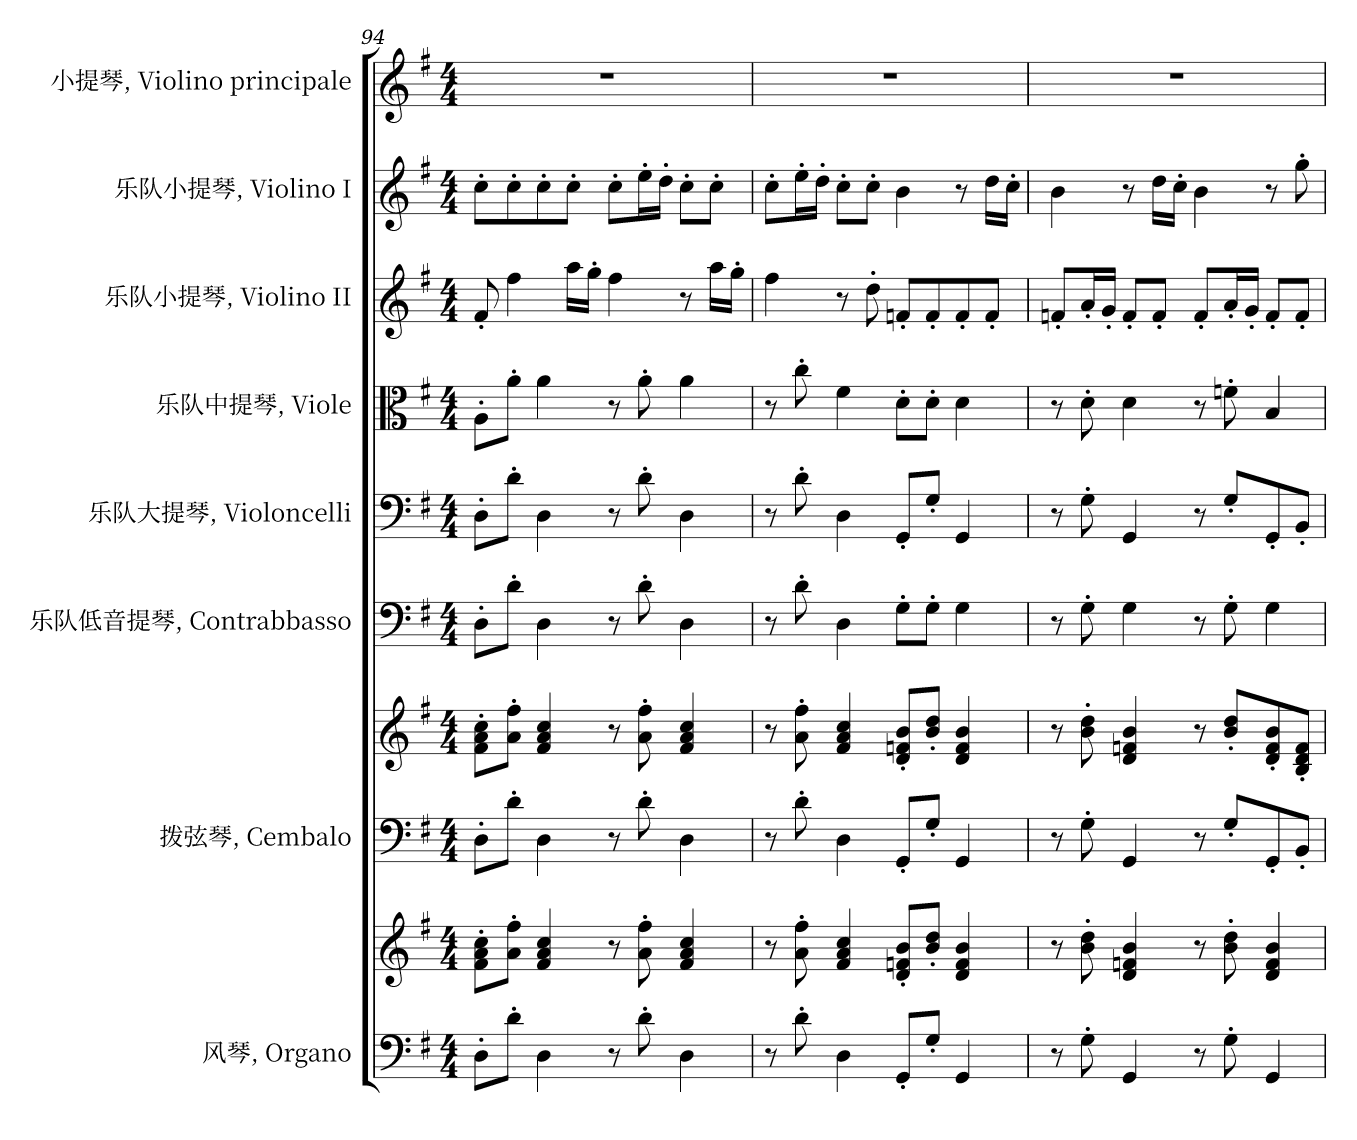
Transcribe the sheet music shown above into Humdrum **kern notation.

**kern	**kern	**kern	**kern	**kern	**kern	**kern	**kern	**kern	**kern
*part8	*part8	*part7	*part7	*part6	*part5	*part4	*part3	*part2	*part1
*staff10	*staff9	*staff8	*staff7	*staff6	*staff5	*staff4	*staff3	*staff2	*staff1
*I"风琴, Organo	*	*I"拨弦琴, Cembalo	*	*I"乐队低音提琴, Contrabbasso	*I"乐队大提琴, Violoncelli	*I"乐队中提琴, Viole	*I"乐队小提琴, Violino II	*I"乐队小提琴, Violino I	*I"小提琴, Violino principale
*I'Org.	*	*	*	*I'Cbs.	*	*	*	*	*I'Vln.
*clefF4	*clefG2	*clefF4	*clefG2	*clefF4	*clefF4	*clefC3	*clefG2	*clefG2	*clefG2
*	*	*	*	*ITrd7c12	*	*	*	*	*
*k[f#]	*k[f#]	*k[f#]	*k[f#]	*k[f#]	*k[f#]	*k[f#]	*k[f#]	*k[f#]	*k[f#]
*M4/4	*M4/4	*M4/4	*M4/4	*M4/4	*M4/4	*M4/4	*M4/4	*M4/4	*M4/4
=94	=94	=94	=94	=94	=94	=94	=94	=94	=94
8D'\L	8f#\' 8a\' 8cc\'L	8D'\L	8f#\' 8a\' 8cc\'L	8DD'\L	8D'\L	8A'\L	8f#'/	8cc'\L	1r
8d'\J	8a\' 8ff#\'J	8d'\J	8a\' 8ff#\'J	8D'\J	8d'\J	8a'\J	4ff#\	8cc'\	.
4D\	4f#/ 4a/ 4cc/	4D\	4f#/ 4a/ 4cc/	4DD\	4D\	4a\	.	8cc'\	.
.	.	.	.	.	.	.	16aa\LL	8cc'\J	.
.	.	.	.	.	.	.	16gg'\JJ	.	.
8r	8r	8r	8r	8r	8r	8r	4ff#\	8cc'\L	.
8d'\	8a\' 8ff#\'	8d'\	8a\' 8ff#\'	8D'\	8d'\	8a'\	.	16ee'\L	.
.	.	.	.	.	.	.	.	16dd'\JJ	.
4D\	4f#/ 4a/ 4cc/	4D\	4f#/ 4a/ 4cc/	4DD\	4D\	4a\	8r	8cc'\L	.
.	.	.	.	.	.	.	16aa\LL	8cc'\J	.
.	.	.	.	.	.	.	16gg'\JJ	.	.
!!LO:PB:g=z
=95	=95	=95	=95	=95	=95	=95	=95	=95	=95
8r	8r	8r	8r	8r	8r	8r	4ff#\	8cc'\L	1r
8d'\	8a\' 8ff#\'	8d'\	8a\' 8ff#\'	8D'\	8d'\	8cc'\	.	16ee'\L	.
.	.	.	.	.	.	.	.	16dd'\JJ	.
4D\	4f#/ 4a/ 4cc/	4D\	4f#/ 4a/ 4cc/	4DD\	4D\	4f#\	8r	8cc'\L	.
.	.	.	.	.	.	.	8dd'\	8cc'\J	.
8GG'/L	8d/' 8fn/' 8b/'L	8GG'/L	8d/' 8fn/' 8b/'L	8GG'\L	8GG'/L	8d'\L	8fn'/L	4b\	.
8G'/J	8b/' 8dd/'J	8G'/J	8b/' 8dd/'J	8GG'\J	8G'/J	8d'\J	8f'/	.	.
4GG/	4d/ 4f/ 4b/	4GG/	4d/ 4f/ 4b/	4GG\	4GG/	4d\	8f'/	8r	.
.	.	.	.	.	.	.	8f'/J	16dd\LL	.
.	.	.	.	.	.	.	.	16cc'\JJ	.
=96	=96	=96	=96	=96	=96	=96	=96	=96	=96
8r	8r	8r	8r	8r	8r	8r	8fn'/L	4b\	1r
8G'\	8b\' 8dd\'	8G'\	8b\' 8dd\'	8GG'\	8G'\	8d'\	16a'/L	.	.
.	.	.	.	.	.	.	16g'/JJ	.	.
4GG/	4d/ 4fn/ 4b/	4GG/	4d/ 4fn/ 4b/	4GG\	4GG/	4d\	8f'/L	8r	.
.	.	.	.	.	.	.	8f'/J	16dd\LL	.
.	.	.	.	.	.	.	.	16cc'\JJ	.
8r	8r	8r	8r	8r	8r	8r	8f'/L	4b\	.
8G'\	8b\' 8dd\'	8G'/L	8b/' 8dd/'L	8GG'\	8G'/L	8fn'\	16a'/L	.	.
.	.	.	.	.	.	.	16g'/JJ	.	.
4GG/	4d/ 4f/ 4b/	8GG'/	8d/' 8f/' 8b/'	4GG\	8GG'/	4B/	8f'/L	8r	.
.	.	8BB'/J	8B/' 8d/' 8f/'J	.	8BB'/J	.	8f'/J	8gg'\	.
=	=	=	=	=	=	=	=	=	=
*-	*-	*-	*-	*-	*-	*-	*-	*-	*-
